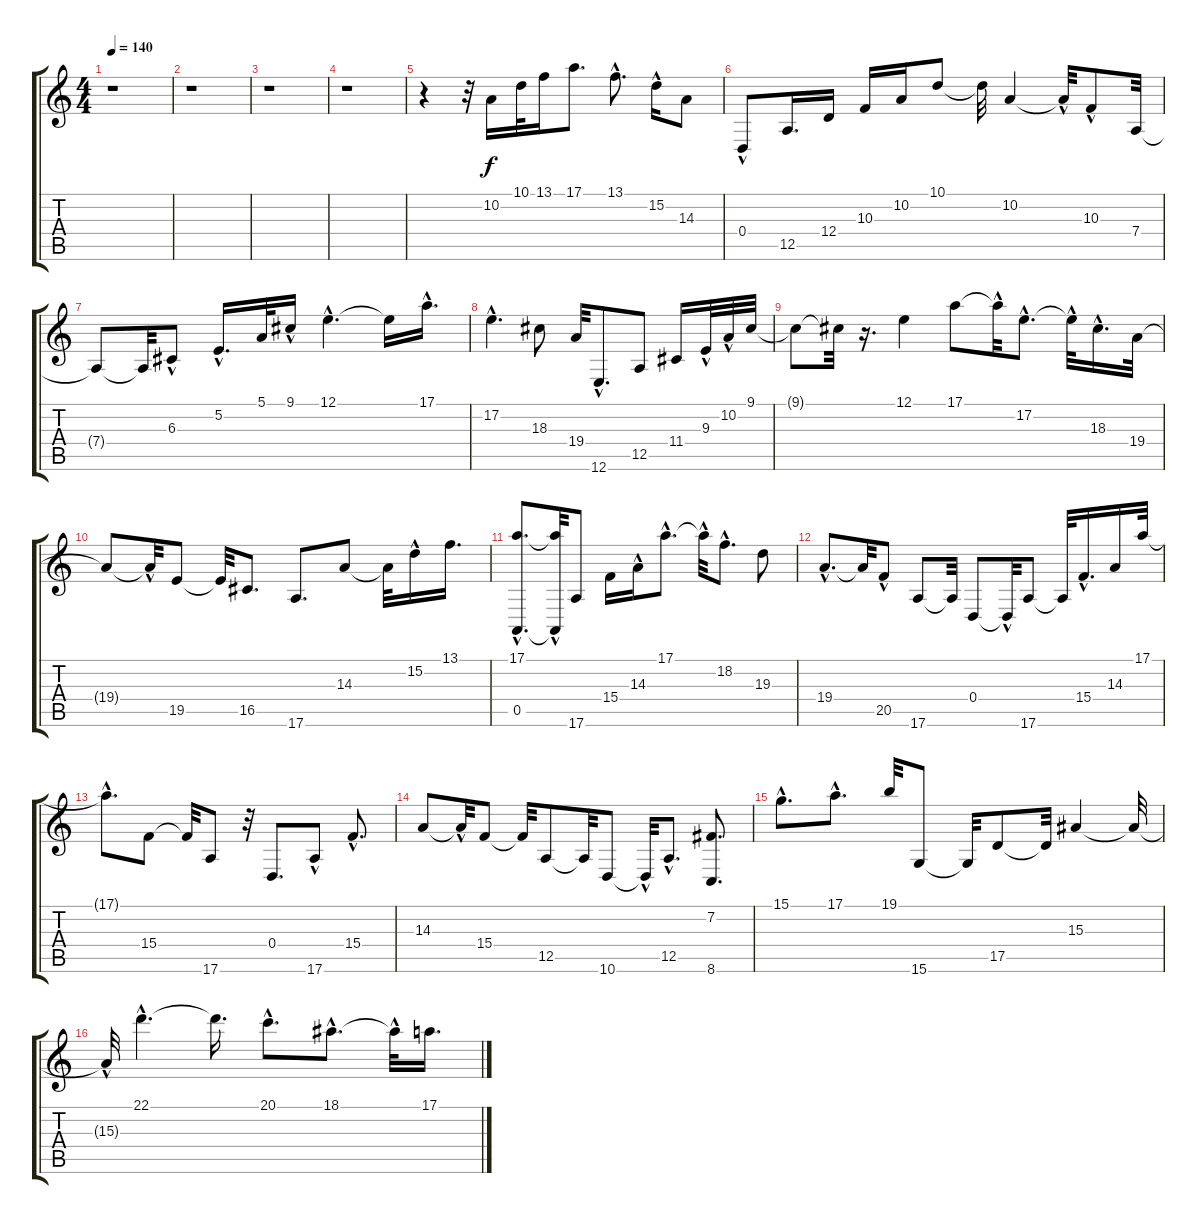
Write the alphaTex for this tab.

\track "" {instrument acousticgrandpiano}
\staff {score tabs}
\tuning (E4 B3 G3 D3 A2 E2) {hide}
\ts (4 4)
\tempo 140
\clef g2
\ks c
r.1{dy f instrument acousticgrandpiano} |
r.1 |
r.1 |
r.1 |
r.4 r.32 10.2.16 10.1.32 13.1.16 17.1.8{d} 13.1{hac}.8{d} 15.2{hac}.16 14.3.8 |
0.4{hac}.8 12.5.16{d} 12.4.16 10.3.16 10.2.16 10.1.8 10.1{t}.32 10.2.4 10.2{hac t}.32 10.3{hac}.8 7.4.32 |
7.4{t}.8 7.4{t}.32 6.3{hac}.8 5.2{hac}.16{d} 5.1.32 9.1{hac}.16 12.1{hac}.4{d} 12.1{t}.16 17.1{hac}.16{d} |
17.2{hac}.4{d} 18.3.8 19.4.32 12.6{hac}.8{d} 12.5.8 11.4.16 9.3{hac}.32 10.2{hac}.32 9.1.32 |
9.1{t}.8 9.1{t}.32 r.16{d} 12.1.4 17.1.8 17.1{hac t}.32 17.2{hac}.8{d} 17.2{hac t}.32 18.3{hac}.16{d} 19.4.32 |
19.4{t}.8 19.4{hac t}.32 19.5.8 19.5{t}.32 16.5.8{d} 17.6.8{d} 14.3.8 14.3{t}.32 15.2{hac}.16 13.1.16{d} |
(17.1{hac} 0.5{hac}).8{d} (17.1{t} 0.5{hac t}).32 17.6.8 15.4.16 14.3{hac}.16 17.1{hac}.8{d} 17.1{hac t}.32 18.2{hac}.8{d} 19.3.8 |
19.4{hac}.8{d} 19.4{t}.32 20.5{hac}.8 17.6.8 17.6{t}.32 0.4.8 0.4{hac t}.32 17.6.8 17.6{t}.32 15.4{hac}.16{d} 14.3.16 17.1.32 |
17.1{hac t}.8{d} 15.4.8 15.4{t}.32 17.6.8 r.32 0.4.8{d} 17.6{hac}.8 15.4{hac}.8{d} |
14.3.8 14.3{hac t}.32 15.4.8 15.4{t}.32 12.5.8 12.5{t}.32 10.6.8 10.6{hac t}.32 12.5{hac}.8{d} (7.2 8.6).8{d} |
15.1{hac}.8{d} 17.1{hac}.8{d} 19.1.32 15.6.8 15.6{t}.32 17.5.8 17.5{t}.32 15.3.4 15.3{t}.32 |
15.3{hac t}.32 22.1{hac}.4{d} 22.1{t}.16{d} 20.1{hac}.8{d} 18.1{hac}.8{d} 18.1{hac t}.32 17.1.16{d}
